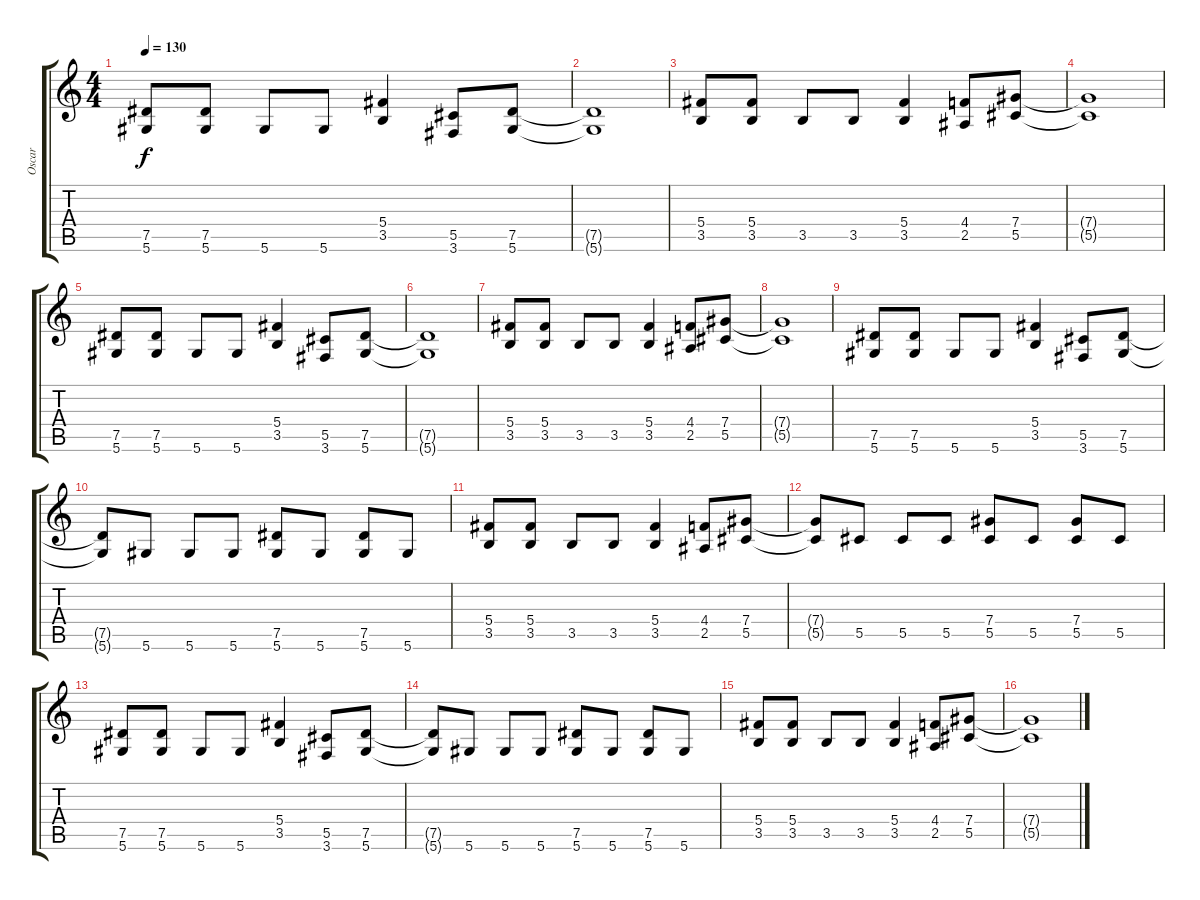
\track ("Oscar" "Oscar") {instrument distortionguitar}
\staff {score tabs}
\tuning (Eb4 Bb3 Gb3 Db3 Ab2 Eb2) {hide}
\ts (4 4)
\tempo 130
\clef g2
\ks c
(7.5 5.6).8{dy f instrument distortionguitar} (7.5 5.6).8 5.6.8 5.6.8 (5.4 3.5).4 (5.5 3.6).8 (7.5 5.6).8 |
(7.5{t} 5.6{t}).1 |
(5.4 3.5).8 (5.4 3.5).8 3.5.8 3.5.8 (5.4 3.5).4 (4.4 2.5).8 (7.4 5.5).8 |
(7.4{t} 5.5{t}).1 |
(7.5 5.6).8 (7.5 5.6).8 5.6.8 5.6.8 (5.4 3.5).4 (5.5 3.6).8 (7.5 5.6).8 |
(7.5{t} 5.6{t}).1 |
(5.4 3.5).8 (5.4 3.5).8 3.5.8 3.5.8 (5.4 3.5).4 (4.4 2.5).8 (7.4 5.5).8 |
(7.4{t} 5.5{t}).1 |
(7.5 5.6).8 (7.5 5.6).8 5.6.8 5.6.8 (5.4 3.5).4 (5.5 3.6).8 (7.5 5.6).8 |
(7.5{t} 5.6{t}).8 5.6.8 5.6.8 5.6.8 (7.5 5.6).8 5.6.8 (7.5 5.6).8 5.6.8 |
(5.4 3.5).8 (5.4 3.5).8 3.5.8 3.5.8 (5.4 3.5).4 (4.4 2.5).8 (7.4 5.5).8 |
(7.4{t} 5.5{t}).8 5.5.8 5.5.8 5.5.8 (7.4 5.5).8 5.5.8 (7.4 5.5).8 5.5.8 |
(7.5 5.6).8 (7.5 5.6).8 5.6.8 5.6.8 (5.4 3.5).4 (5.5 3.6).8 (7.5 5.6).8 |
(7.5{t} 5.6{t}).8 5.6.8 5.6.8 5.6.8 (7.5 5.6).8 5.6.8 (7.5 5.6).8 5.6.8 |
(5.4 3.5).8 (5.4 3.5).8 3.5.8 3.5.8 (5.4 3.5).4 (4.4 2.5).8 (7.4 5.5).8 |
(7.4{t} 5.5{t}).1
